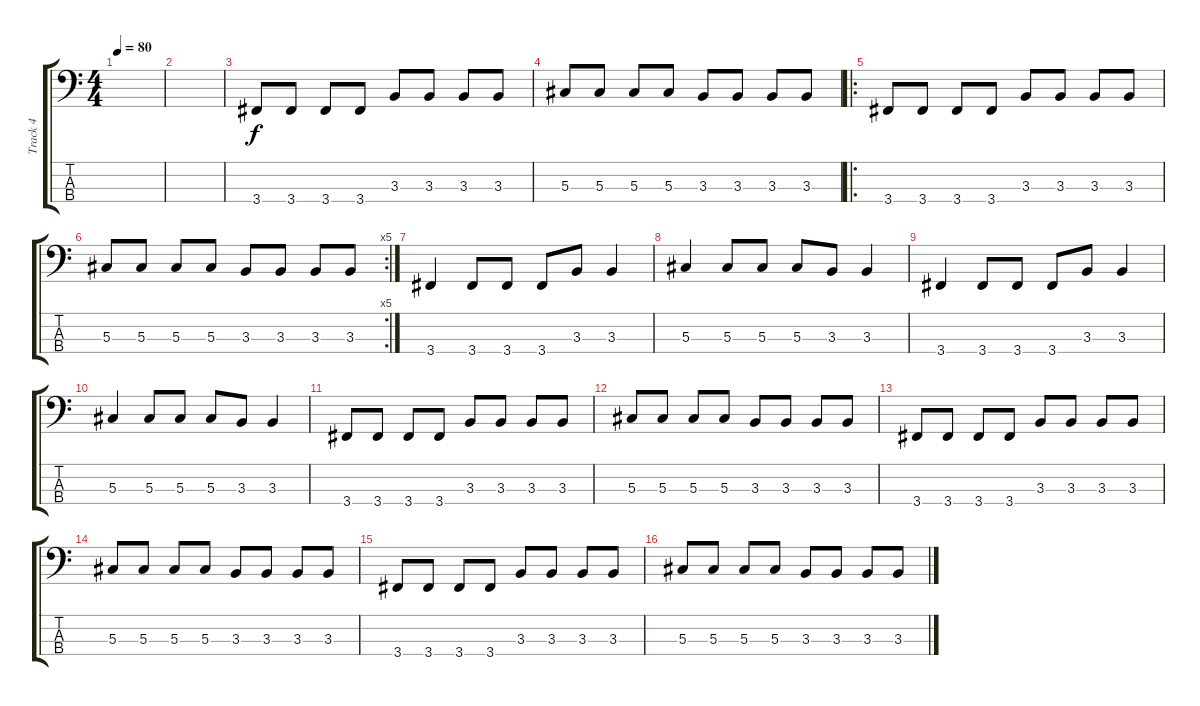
\track ("Track 4" "Track 4") {instrument electricbassfinger}
\staff {score tabs}
\tuning (Gb2 Db2 Ab1 Eb1) {hide}
\ts (4 4)
\tempo 80
\clef f4
\ks c
|
|
3.4.8 3.4.8 3.4.8 3.4.8 3.3.8 3.3.8 3.3.8 3.3.8 |
5.3.8 5.3.8 5.3.8 5.3.8 3.3.8 3.3.8 3.3.8 3.3.8 |
\ro
3.4.8 3.4.8 3.4.8 3.4.8 3.3.8 3.3.8 3.3.8 3.3.8 |
\rc 5
5.3.8 5.3.8 5.3.8 5.3.8 3.3.8 3.3.8 3.3.8 3.3.8 |
3.4.4 3.4.8 3.4.8 3.4.8 3.3.8 3.3.4 |
5.3.4 5.3.8 5.3.8 5.3.8 3.3.8 3.3.4 |
3.4.4 3.4.8 3.4.8 3.4.8 3.3.8 3.3.4 |
5.3.4 5.3.8 5.3.8 5.3.8 3.3.8 3.3.4 |
3.4.8 3.4.8 3.4.8 3.4.8 3.3.8 3.3.8 3.3.8 3.3.8 |
5.3.8 5.3.8 5.3.8 5.3.8 3.3.8 3.3.8 3.3.8 3.3.8 |
3.4.8 3.4.8 3.4.8 3.4.8 3.3.8 3.3.8 3.3.8 3.3.8 |
5.3.8 5.3.8 5.3.8 5.3.8 3.3.8 3.3.8 3.3.8 3.3.8 |
3.4.8 3.4.8 3.4.8 3.4.8 3.3.8 3.3.8 3.3.8 3.3.8 |
5.3.8 5.3.8 5.3.8 5.3.8 3.3.8 3.3.8 3.3.8 3.3.8
